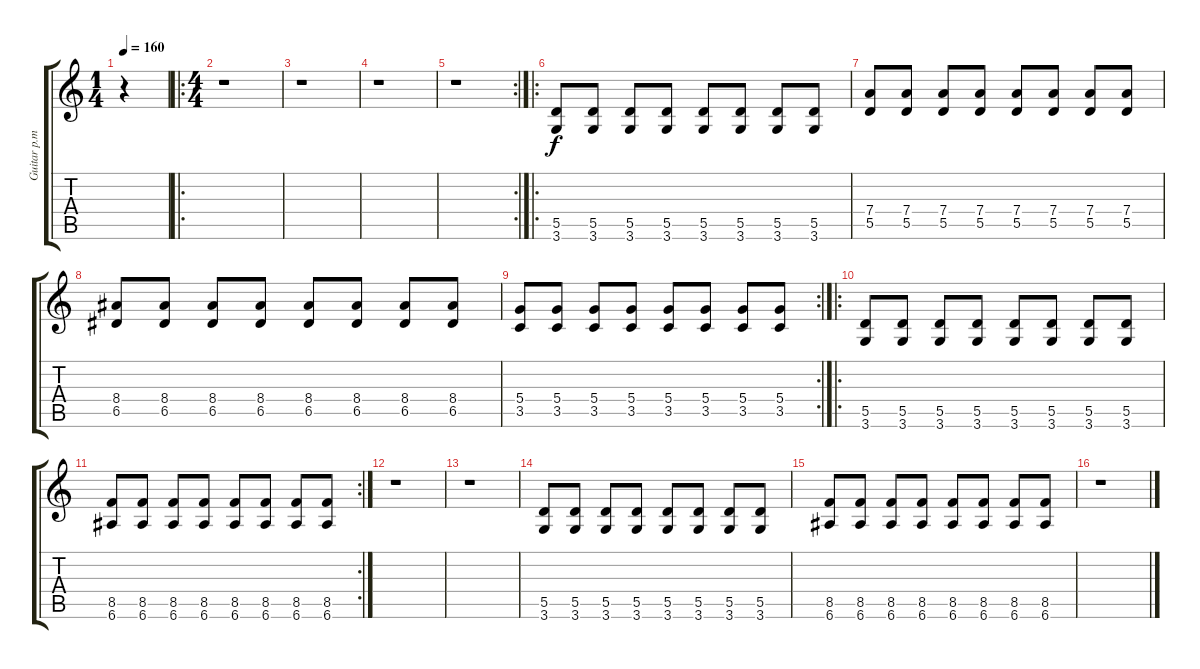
\track ("Guitar p.m." "Guitar p.m") {instrument electricguitarmuted}
\staff {score tabs}
\tuning (E4 B3 G3 D3 A2 E2) {hide}
\ts (1 4)
\tempo 160
\clef g2
\ks c
r.4{dy f instrument electricguitarmuted} |
\ro
\ts (4 4)
r.1 |
r.1 |
r.1 |
\rc 2
r.1 |
\ro
(5.5 3.6).8 (5.5 3.6).8 (5.5 3.6).8 (5.5 3.6).8 (5.5 3.6).8 (5.5 3.6).8 (5.5 3.6).8 (5.5 3.6).8 |
(7.4 5.5).8 (7.4 5.5).8 (7.4 5.5).8 (7.4 5.5).8 (7.4 5.5).8 (7.4 5.5).8 (7.4 5.5).8 (7.4 5.5).8 |
(8.4 6.5).8 (8.4 6.5).8 (8.4 6.5).8 (8.4 6.5).8 (8.4 6.5).8 (8.4 6.5).8 (8.4 6.5).8 (8.4 6.5).8 |
\rc 2
(5.4 3.5).8 (5.4 3.5).8 (5.4 3.5).8 (5.4 3.5).8 (5.4 3.5).8 (5.4 3.5).8 (5.4 3.5).8 (5.4 3.5).8 |
\ro
(5.5 3.6).8 (5.5 3.6).8 (5.5 3.6).8 (5.5 3.6).8 (5.5 3.6).8 (5.5 3.6).8 (5.5 3.6).8 (5.5 3.6).8 |
\rc 2
(8.5 6.6).8 (8.5 6.6).8 (8.5 6.6).8 (8.5 6.6).8 (8.5 6.6).8 (8.5 6.6).8 (8.5 6.6).8 (8.5 6.6).8 |
r.1 |
r.1 |
(5.5 3.6).8 (5.5 3.6).8 (5.5 3.6).8 (5.5 3.6).8 (5.5 3.6).8 (5.5 3.6).8 (5.5 3.6).8 (5.5 3.6).8 |
(8.5 6.6).8 (8.5 6.6).8 (8.5 6.6).8 (8.5 6.6).8 (8.5 6.6).8 (8.5 6.6).8 (8.5 6.6).8 (8.5 6.6).8 |
r.1
